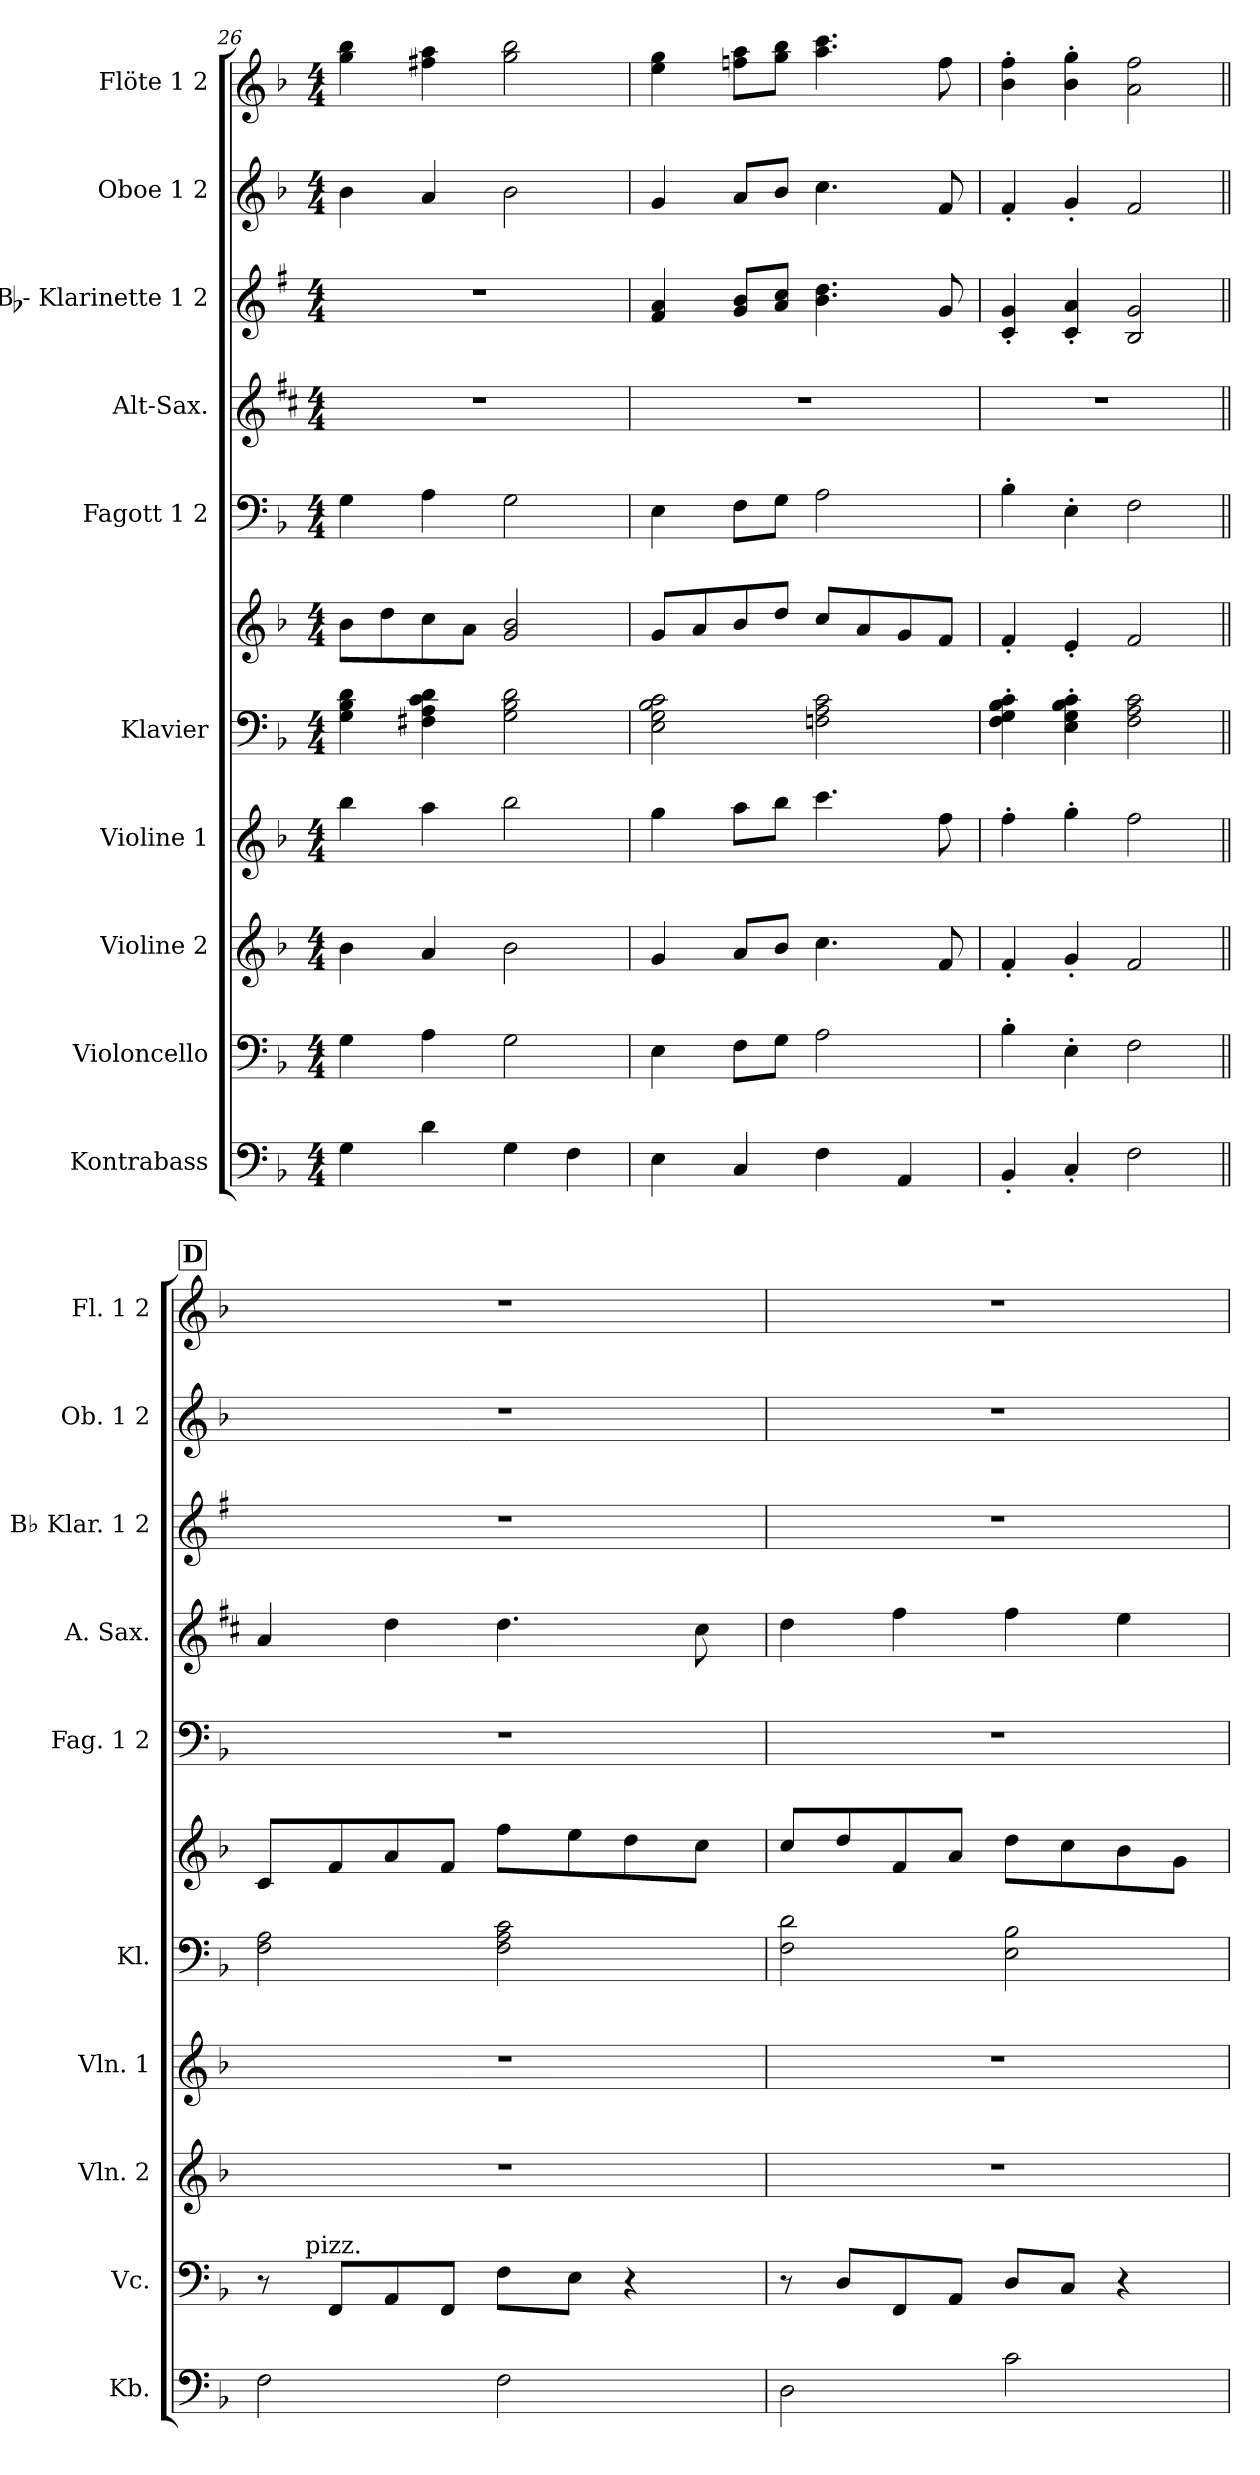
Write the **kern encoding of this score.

**kern	**kern	**kern	**kern	**kern	**kern	**kern	**kern	**kern	**kern	**kern
*part10	*part9	*part8	*part7	*part6	*part6	*part5	*part4	*part3	*part2	*part1
*staff11	*staff10	*staff9	*staff8	*staff7	*staff6	*staff5	*staff4	*staff3	*staff2	*staff1
*I"Kontrabass	*I"Violoncello	*I"Violine 2	*I"Violine 1	*I"Klavier	*	*I"Fagott 1  2	*I"Alt-Sax.	*I"Bb- Klarinette 1  2	*I"Oboe 1  2	*I"Flöte 1  2
*I'Kb.	*I'Vc.	*I'Vln. 2	*I'Vln. 1	*I'Kl.	*	*I'Fag. 1  2	*I'A. Sax.	*I'Bb Klar. 1  2	*I'Ob. 1  2	*I'Fl. 1  2
!!LO:PB:g=z
*clefF4	*clefF4	*clefG2	*clefG2	*clefF4	*clefG2	*clefF4	*clefG2	*clefG2	*clefG2	*clefG2
*ITrd7c12	*	*	*	*	*	*	*ITrd5c9	*ITrd1c2	*	*
*k[b-]	*k[b-]	*k[b-]	*k[b-]	*k[b-]	*k[b-]	*k[b-]	*k[b-]	*k[b-]	*k[b-]	*k[b-]
*F:	*F:	*F:	*F:	*F:	*F:	*F:	*F:	*F:	*F:	*F:
*M4/4	*M4/4	*M4/4	*M4/4	*M4/4	*M4/4	*M4/4	*M4/4	*M4/4	*M4/4	*M4/4
=26	=26	=26	=26	=26	=26	=26	=26	=26	=26	=26
4GGi\	4Gi\	4b-i\	4bb-i\	4Gi\ 4B-i 4di	8b-i\L	4Gi\	1r	1r	4b-i\	4ggi\ 4bb-i
.	.	.	.	.	8ddi\	.	.	.	.	.
4Di\	4Ai\	4ai/	4aai\	4F#Xi\ 4Ai 4ci 4di	8cci\	4Ai\	.	.	4ai/	4ff#Xi\ 4aai
.	.	.	.	.	8ai\J	.	.	.	.	.
4GGi\	2Gi\	2b-i\	2bb-i\	2Gi\ 2B-i 2di	2gi/ 2b-i	2Gi\	.	.	2b-i\	2ggi\ 2bb-i
4FFi\	.	.	.	.	.	.	.	.	.	.
=27	=27	=27	=27	=27	=27	=27	=27	=27	=27	=27
4EEi\	4Ei\	4gi/	4ggi\	2Ei\ 2Gi 2B-i 2ci	8gi/L	4Ei\	1r	4ei/ 4gi	4gi/	4eei\ 4ggi
.	.	.	.	.	8ai/	.	.	.	.	.
4CCi/	8Fi\L	8ai/L	8aai\L	.	8b-i/	8Fi\L	.	8fi/ 8aiL	8ai/L	8ffni\ 8aaiL
.	8Gi\J	8b-i/J	8bb-i\J	.	8ddi/J	8Gi\J	.	8gi/ 8b-iJ	8b-i/J	8ggi\ 8bb-iJ
4FFi\	2Ai\	4.cci\	4.ccci\	2Fni\ 2Ai 2ci	8cci/L	2Ai\	.	4.ai\ 4.cci	4.cci\	4.aai\ 4.ccci
.	.	.	.	.	8ai/	.	.	.	.	.
4AAAi/	.	.	.	.	8gi/	.	.	.	.	.
.	.	8fi/	8ffi\	.	8fi/J	.	.	8fi/	8fi/	8ffi\
=28	=28	=28	=28	=28	=28	=28	=28	=28	=28	=28
4BBB-'i/	4B-'i\	4f'i/	4ff'i\	4Fi\' 4Gi' 4B-i' 4ci'	4f'i/	4B-'i\	1r	4B-i/' 4fi'	4f'i/	4b-i\' 4ffi'
4CC'i/	4E'i\	4g'i/	4gg'i\	4Ei\' 4Gi' 4B-i' 4ci'	4e'i/	4E'i\	.	4B-i/' 4gi'	4g'i/	4b-i\' 4ggi'
2FFi\	2Fi\	2fi/	2ffi\	2Fi\ 2Ai 2ci	2fi/	2Fi\	.	2Ai/ 2fi	2fi/	2ai\ 2ffi
!!LO:REH:place=s1:B:color=#000000:enc=box:fs=11.1263:t=D
=29||	=29||	=29||	=29||	=29||	=29||	=29||	=29||	=29||	=29||	=29||
*	*^	*	*	*	*	*	*	*	*	*
2FFi\	8r	16.ryy	1r	1r	2Fi\ 2Ai	8ci/L	1r	4ci/	1r	1r	1r
!	!	!LO:TX:a:t=pizz.	!	!	!	!	!	!	!	!	!
.	.	2ryy	.	.	.	.	.	.	.	.	.
.	8FFi/L	.	.	.	.	8fi/	.	.	.	.	.
.	8AAi/	.	.	.	.	8ai/	.	4fi\	.	.	.
.	8FFi/J	.	.	.	.	8fi/J	.	.	.	.	.
2FFi\	8Fi\L	.	.	.	2Fi\ 2Ai 2ci	8ffi\L	.	4.fi\	.	.	.
.	.	4ryy	.	.	.	.	.	.	.	.	.
.	8Ei\J	.	.	.	.	8eei\	.	.	.	.	.
.	4r	.	.	.	.	8ddi\	.	.	.	.	.
.	.	8ryy	.	.	.	.	.	.	.	.	.
.	.	.	.	.	.	8cci\J	.	8ei\	.	.	.
.	.	32ryy	.	.	.	.	.	.	.	.	.
*	*v	*v	*	*	*	*	*	*	*	*	*
=30	=30	=30	=30	=30	=30	=30	=30	=30	=30	=30
2DDi\	8r	1r	1r	2Fi\ 2di	8cci/L	1r	4fi\	1r	1r	1r
.	8Di/L	.	.	.	8ddi/	.	.	.	.	.
.	8FFi/	.	.	.	8fi/	.	4ai\	.	.	.
.	8AAi/J	.	.	.	8ai/J	.	.	.	.	.
2Ci\	8Di/L	.	.	2Ei\ 2B-i	8ddi\L	.	4ai\	.	.	.
.	8Ci/J	.	.	.	8cci\	.	.	.	.	.
.	4r	.	.	.	8b-i\	.	4gi\	.	.	.
.	.	.	.	.	8gi\J	.	.	.	.	.
=	=	=	=	=	=	=	=	=	=	=
*-	*-	*-	*-	*-	*-	*-	*-	*-	*-	*-
